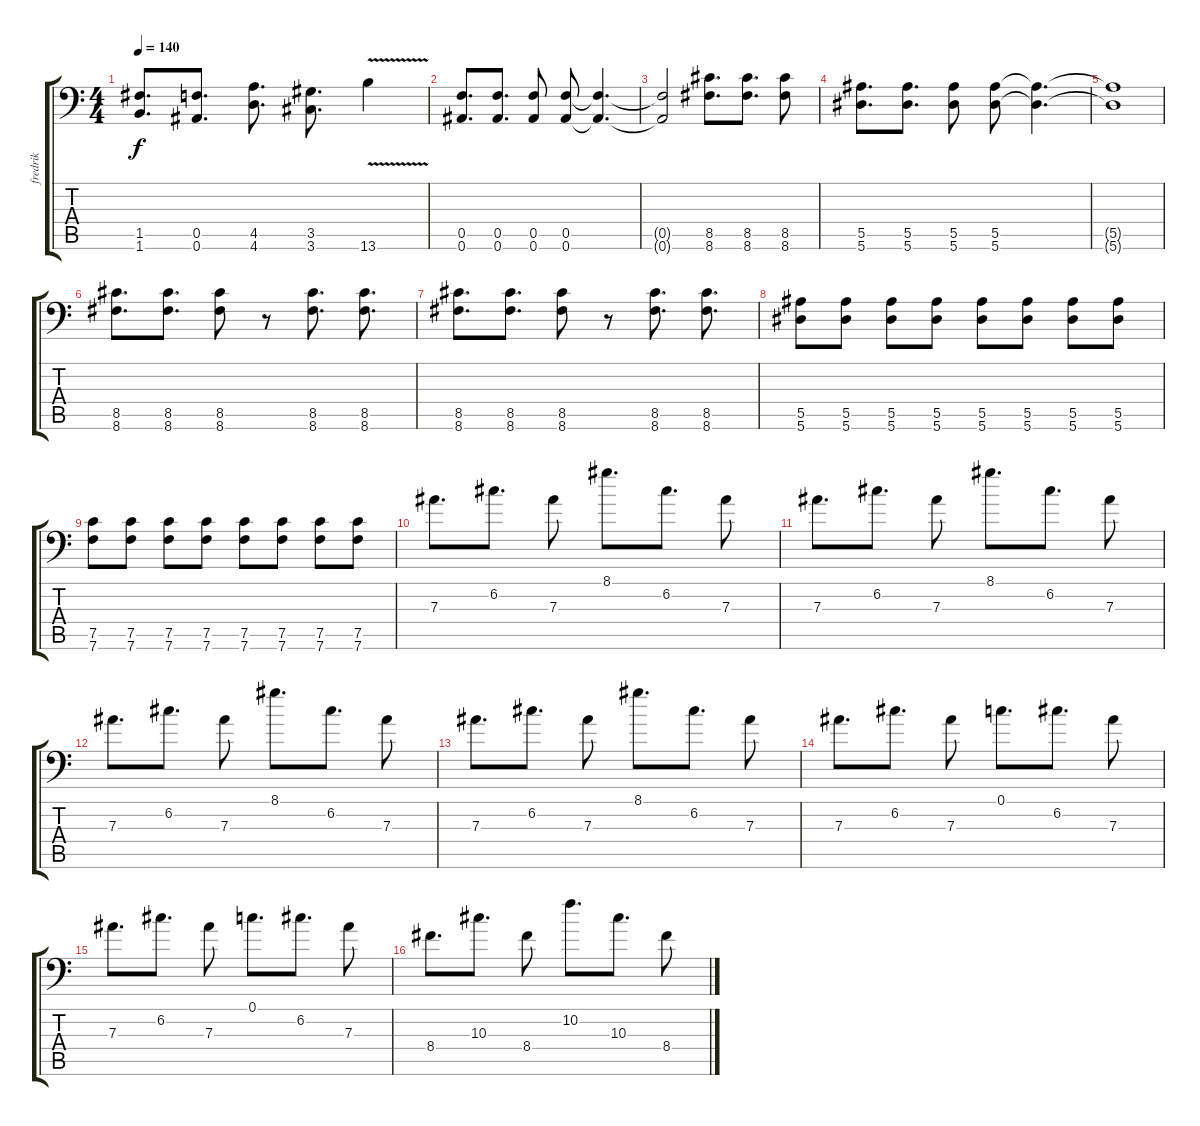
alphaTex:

\track ("fredrik" "fredrik") {instrument distortionguitar}
\staff {score tabs}
\tuning (C4 G3 Eb3 Bb2 F2 Bb1) {hide}
\ts (4 4)
\tempo 140
\clef f4
\ks c
(1.5 1.6).8{d dy f} (0.5 0.6).8{d} (4.5 4.6).8{d} (3.5 3.6).8{d} 13.6{v}.4 |
(0.5 0.6).8{d} (0.5 0.6).8{d} (0.5 0.6).8 (0.5 0.6).8 (0.5{t} 0.6{t}).4{d} |
(0.5{t} 0.6{t}).2 (8.5 8.6).8{d} (8.5 8.6).8{d} (8.5 8.6).8 |
(5.5 5.6).8{d} (5.5 5.6).8{d} (5.5 5.6).8 (5.5 5.6).8 (5.5{t} 5.6{t}).4{d} |
(5.5{t} 5.6{t}).1 |
(8.5 8.6).8{d} (8.5 8.6).8{d} (8.5 8.6).8 r.8 (8.5 8.6).8{d} (8.5 8.6).8{d} |
(8.5 8.6).8{d} (8.5 8.6).8{d} (8.5 8.6).8 r.8 (8.5 8.6).8{d} (8.5 8.6).8{d} |
(5.5 5.6).8 (5.5 5.6).8 (5.5 5.6).8 (5.5 5.6).8 (5.5 5.6).8 (5.5 5.6).8 (5.5 5.6).8 (5.5 5.6).8 |
(7.5 7.6).8 (7.5 7.6).8 (7.5 7.6).8 (7.5 7.6).8 (7.5 7.6).8 (7.5 7.6).8 (7.5 7.6).8 (7.5 7.6).8 |
7.3.8{d} 6.2.8{d} 7.3.8 8.1.8{d} 6.2.8{d} 7.3.8 |
7.3.8{d} 6.2.8{d} 7.3.8 8.1.8{d} 6.2.8{d} 7.3.8 |
7.3.8{d} 6.2.8{d} 7.3.8 8.1.8{d} 6.2.8{d} 7.3.8 |
7.3.8{d} 6.2.8{d} 7.3.8 8.1.8{d} 6.2.8{d} 7.3.8 |
7.3.8{d} 6.2.8{d} 7.3.8 0.1.8{d} 6.2.8{d} 7.3.8 |
7.3.8{d} 6.2.8{d} 7.3.8 0.1.8{d} 6.2.8{d} 7.3.8 |
8.4.8{d} 10.3.8{d} 8.4.8 10.2.8{d} 10.3.8{d} 8.4.8
